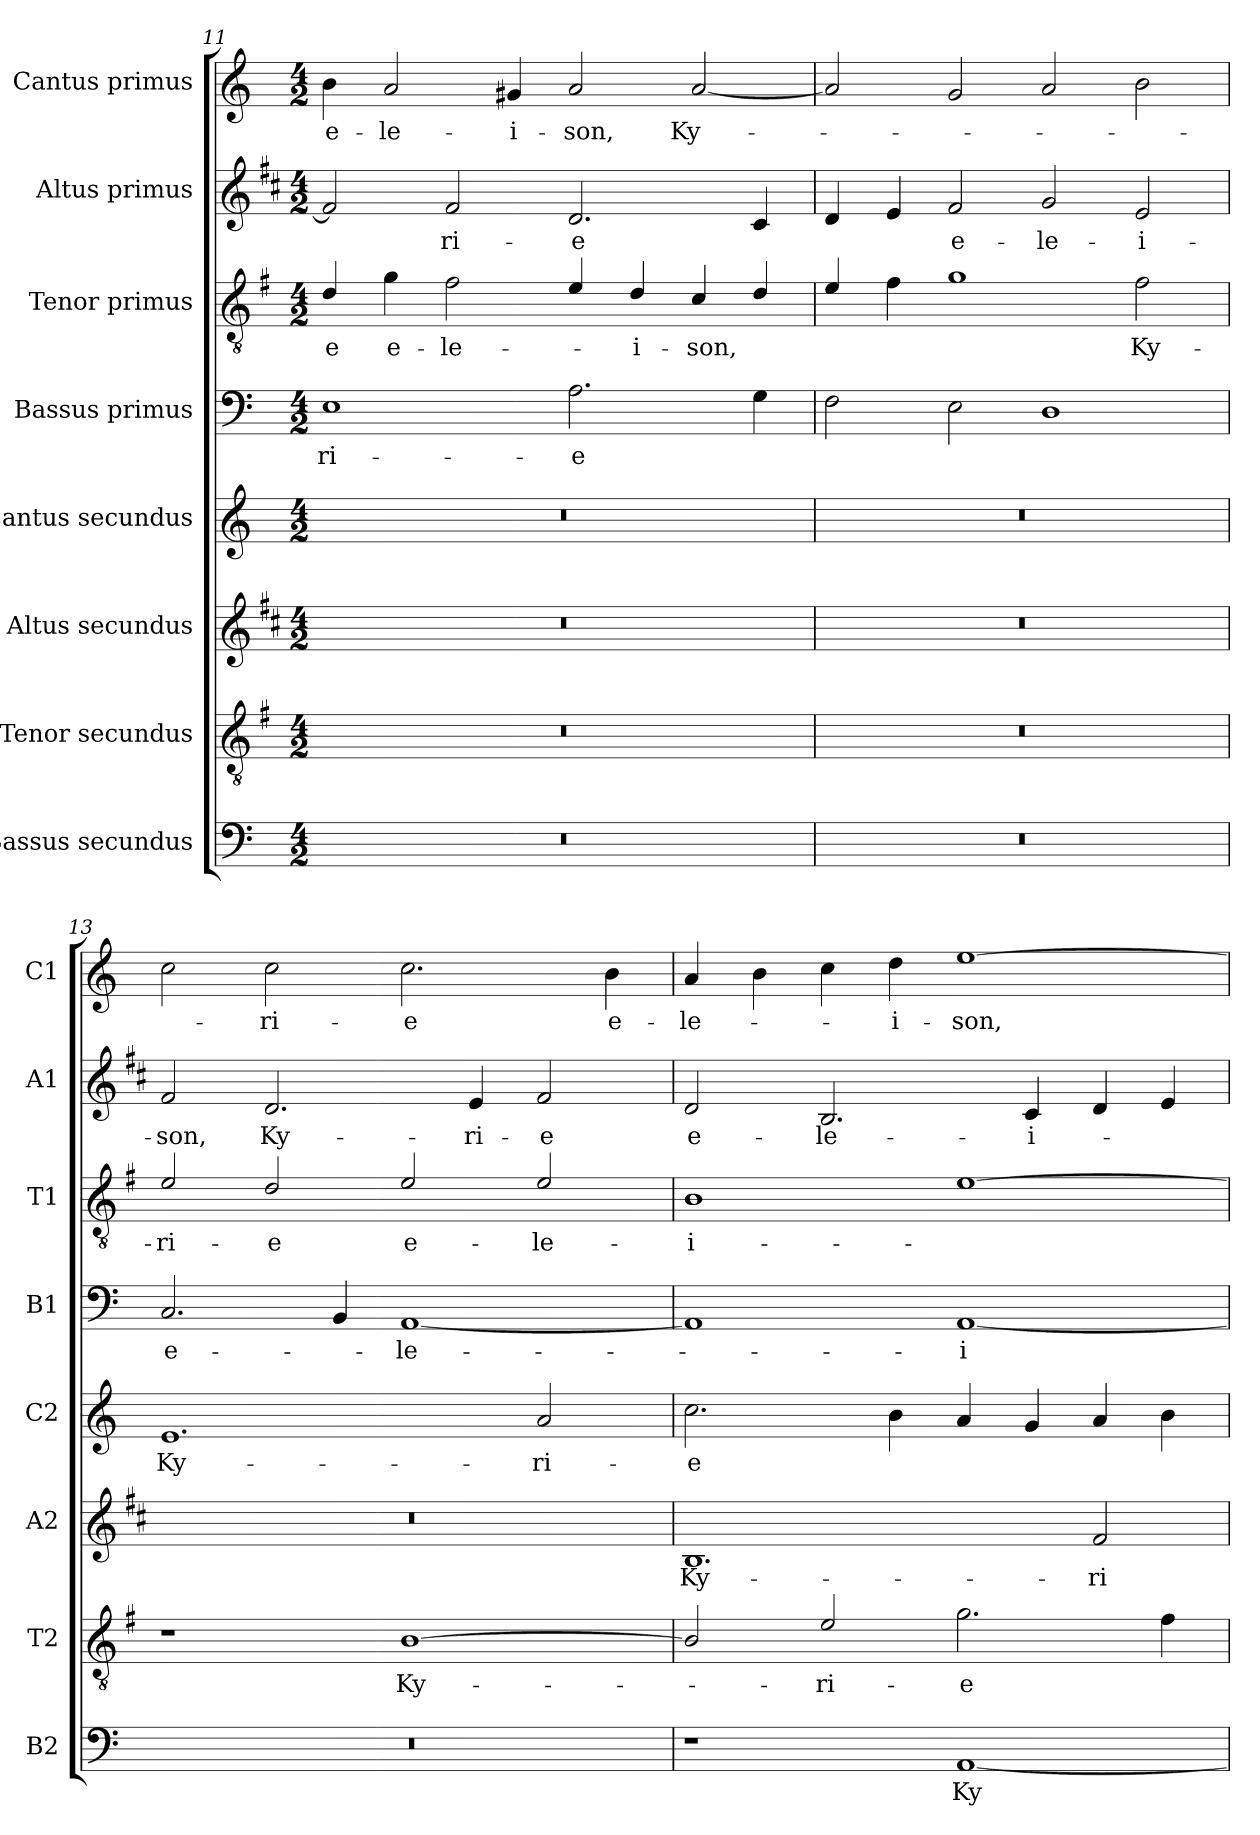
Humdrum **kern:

**kern	**text	**kern	**text	**kern	**text	**kern	**text	**kern	**text	**kern	**text	**kern	**text	**kern	**text
*part8	*part8	*part7	*part7	*part6	*part6	*part5	*part5	*part4	*part4	*part3	*part3	*part2	*part2	*part1	*part1
*staff8	*staff8	*staff7	*staff7	*staff6	*staff6	*staff5	*staff5	*staff4	*staff4	*staff3	*staff3	*staff2	*staff2	*staff1	*staff1
*I"Bassus secundus	*	*I"Tenor secundus	*	*I"Altus secundus	*	*I"Cantus secundus	*	*I"Bassus primus	*	*I"Tenor primus	*	*I"Altus primus	*	*I"Cantus primus	*
*I'B2	*	*I'T2	*	*I'A2	*	*I'C2	*	*I'B1	*	*I'T1	*	*I'A1	*	*I'C1	*
*clefF4	*	*clefGv2	*	*clefG2	*	*clefG2	*	*clefF4	*	*clefGv2	*	*clefG2	*	*clefG2	*
*	*	*ITrd4c7	*	*ITrd1c2	*	*	*	*	*	*ITrd4c7	*	*ITrd1c2	*	*	*
*k[]	*	*k[]	*	*k[]	*	*k[]	*	*k[]	*	*k[]	*	*k[]	*	*k[]	*
*C:	*	*C:	*	*C:	*	*C:	*	*C:	*	*C:	*	*C:	*	*C:	*
*M4/2	*	*M4/2	*	*M4/2	*	*M4/2	*	*M4/2	*	*M4/2	*	*M4/2	*	*M4/2	*
=11	=11	=11	=11	=11	=11	=11	=11	=11	=11	=11	=11	=11	=11	=11	=11
!	!	!	!	!	!	!	!	!	!LO:LY:b	!	!LO:LY:b	!	!	!	!LO:LY:b
0r	.	0r	.	0r	.	0r	.	1E	-ri-	4G/	-e	2e/]	.	4b\	e-
!	!	!	!	!	!	!	!	!	!	!	!LO:LY:b	!	!	!	!LO:LY:b
.	.	.	.	.	.	.	.	.	.	4c\	e-	.	.	2a/	-le-
!	!	!	!	!	!	!	!	!	!	!	!LO:LY:b	!	!LO:LY:b	!	!
.	.	.	.	.	.	.	.	.	.	2B\	-le-	2e/	-ri-	.	.
!	!	!	!	!	!	!	!	!	!	!	!	!	!	!	!LO:LY:b
.	.	.	.	.	.	.	.	.	.	.	.	.	.	4g#X/	-i-
!	!	!	!	!	!	!	!	!	!LO:LY:b	!	!	!	!LO:LY:b	!	!LO:LY:b
.	.	.	.	.	.	.	.	2.A\	-e	4A/	.	2.c/	-e	2a/	-son,
!	!	!	!	!	!	!	!	!	!	!	!LO:LY:b	!	!	!	!
.	.	.	.	.	.	.	.	.	.	4G/	-i-	.	.	.	.
!	!	!	!	!	!	!	!	!	!	!	!LO:LY:b	!	!	!	!LO:LY:b
.	.	.	.	.	.	.	.	.	.	4F/	-son,	.	.	[2a/	Ky-
.	.	.	.	.	.	.	.	4G\	.	4G/	.	4B/	.	.	.
=12	=12	=12	=12	=12	=12	=12	=12	=12	=12	=12	=12	=12	=12	=12	=12
0r	.	0r	.	0r	.	0r	.	2F\	.	4A/	.	4c/	.	2a/]	.
.	.	.	.	.	.	.	.	.	.	4B\	.	4d/	.	.	.
!	!	!	!	!	!	!	!	!	!	!	!	!	!LO:LY:b	!	!
.	.	.	.	.	.	.	.	2E\	.	1c	.	2e/	e-	2g/	.
!	!	!	!	!	!	!	!	!	!	!	!	!	!LO:LY:b	!	!
.	.	.	.	.	.	.	.	1D	.	.	.	2f/	-le-	2a/	.
!	!	!	!	!	!	!	!	!	!	!	!LO:LY:b	!	!LO:LY:b	!	!
.	.	.	.	.	.	.	.	.	.	2B\	Ky-	2d/	-i-	2b\	.
=13	=13	=13	=13	=13	=13	=13	=13	=13	=13	=13	=13	=13	=13	=13	=13
!	!	!	!	!	!	!	!LO:LY:b	!	!LO:LY:b	!	!LO:LY:b	!	!LO:LY:b	!	!
0r	.	1r	.	0r	.	1.e	Ky-	2.C/	e-	2A/	-ri-	2e/	-son,	2cc\	.
!	!	!	!	!	!	!	!	!	!	!	!LO:LY:b	!	!LO:LY:b	!	!LO:LY:b
.	.	.	.	.	.	.	.	.	.	2G/	-e	2.c/	Ky-	2cc\	-ri-
.	.	.	.	.	.	.	.	4BB/	.	.	.	.	.	.	.
!	!	!	!LO:LY:b	!	!	!	!	!	!LO:LY:b	!	!LO:LY:b	!	!	!	!LO:LY:b
.	.	[1E	Ky-	.	.	.	.	[1AA	-le-	2A/	e-	.	.	2.cc\	-e
!	!	!	!	!	!	!	!	!	!	!	!	!	!LO:LY:b	!	!
.	.	.	.	.	.	.	.	.	.	.	.	4d/	-ri-	.	.
!	!	!	!	!	!	!	!LO:LY:b	!	!	!	!LO:LY:b	!	!LO:LY:b	!	!
.	.	.	.	.	.	2a/	-ri-	.	.	2A/	-le-	2e/	-e	.	.
!	!	!	!	!	!	!	!	!	!	!	!	!	!	!	!LO:LY:b
.	.	.	.	.	.	.	.	.	.	.	.	.	.	4b\	e-
=14	=14	=14	=14	=14	=14	=14	=14	=14	=14	=14	=14	=14	=14	=14	=14
!	!	!	!	!	!LO:LY:b	!	!LO:LY:b	!	!	!	!LO:LY:b	!	!LO:LY:b	!	!LO:LY:b
1r	.	2E/]	.	1.A	Ky-	2.cc\	-e	1AA]	.	1E	-i-	2c/	e-	4a/	-le-
.	.	.	.	.	.	.	.	.	.	.	.	.	.	4b\	.
!	!	!	!LO:LY:b	!	!	!	!	!	!	!	!	!	!LO:LY:b	!	!
.	.	2A/	-ri-	.	.	.	.	.	.	.	.	2.A/	-le-	4cc\	.
!	!	!	!	!	!	!	!	!	!	!	!	!	!	!	!LO:LY:b
.	.	.	.	.	.	4b\	.	.	.	.	.	.	.	4dd\	-i-
!	!LO:LY:b	!	!LO:LY:b	!	!	!	!	!	!LO:LY:b	!	!	!	!	!	!LO:LY:b
[1AA	Ky-	2.c\	-e	.	.	4a/	.	[1AA	-i-	[1A	.	.	.	[1ee	-son,
!	!	!	!	!	!	!	!	!	!	!	!	!	!LO:LY:b	!	!
.	.	.	.	.	.	4g/	.	.	.	.	.	4B/	-i-	.	.
!	!	!	!	!	!LO:LY:b	!	!	!	!	!	!	!	!	!	!
.	.	.	.	2e/	-ri-	4a/	.	.	.	.	.	4c/	.	.	.
.	.	4B\	.	.	.	4b\	.	.	.	.	.	4d/	.	.	.
=	=	=	=	=	=	=	=	=	=	=	=	=	=	=	=
*-	*-	*-	*-	*-	*-	*-	*-	*-	*-	*-	*-	*-	*-	*-	*-
